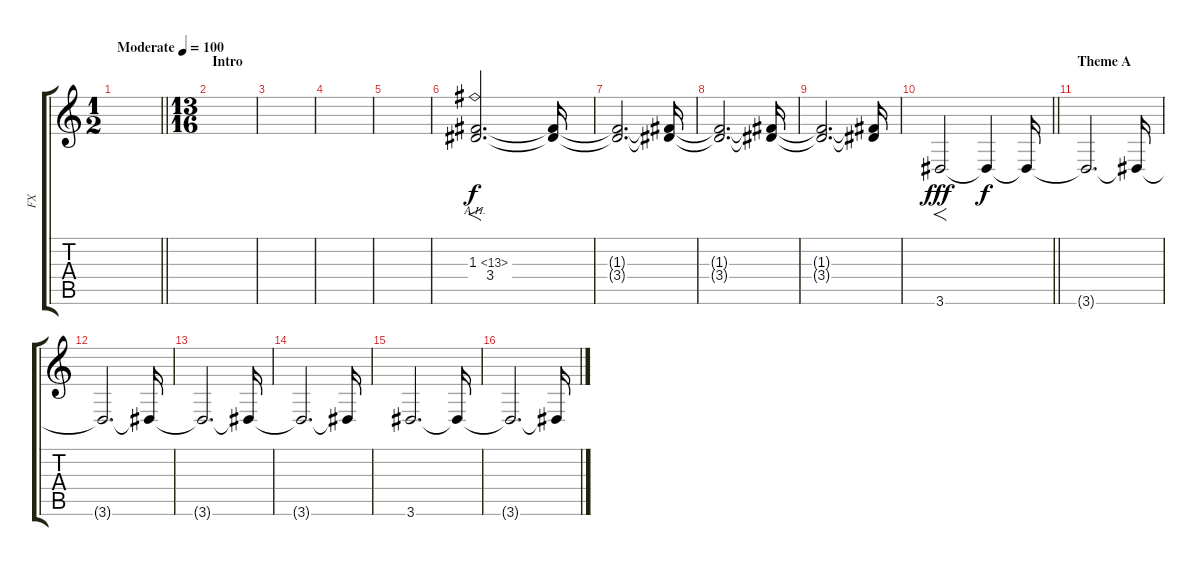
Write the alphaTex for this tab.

\track ("FX" "FX") {instrument distortionguitar}
\staff {score tabs}
\tuning (D4 A3 F3 C3 G2 C2) {hide}
\ts (1 2)
\tempo (100 "Moderate")
\clef g2
\barLineRight lightlight
\ks c
|
\ts (13 16)
\section ("" "Intro")
|
|
|
|
(1.3{ah 12} 3.4).2{f d} (1.3{t} 3.4{t}).16{dy f} |
(1.3{t} 3.4{t}).2{d volume 16} (1.3{t} 3.4{t}).16 |
(1.3{t} 3.4{t}).2{d volume 5} (1.3{t} 3.4{t}).16 |
(1.3{t} 3.4{t}).2{d volume 5} (1.3{t} 3.4{t}).16 |
\barLineRight lightlight
3.6.2{f dy fff volume 8} 3.6{t}.4{dy f} 3.6{t}.16 |
\section ("" "Theme A")
3.6{t}.2{d} 3.6{t}.16 |
3.6{t}.2{d} 3.6{t}.16 |
3.6{t}.2{d} 3.6{t}.16 |
3.6{t}.2{d} 3.6{t}.16 |
3.6.2{d volume 2 instrument distortionguitar} 3.6{t}.16 |
3.6{t}.2{d} 3.6{t}.16
